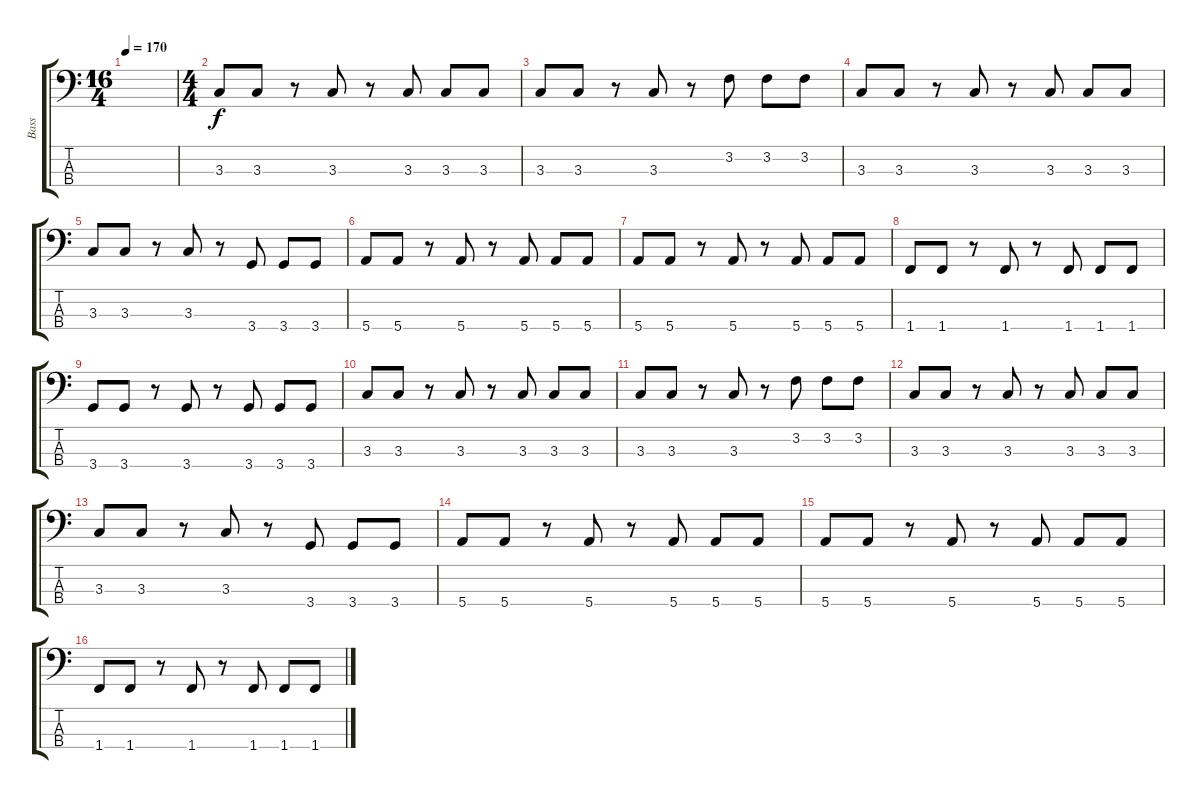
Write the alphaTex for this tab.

\track ("Bass" "Bass") {instrument electricbasspick}
\staff {score tabs}
\tuning (G2 D2 A1 E1) {hide}
\ts (16 4)
\tempo 170
\clef f4
\ks c
|
\ts (4 4)
3.3.8 3.3.8 r.8 3.3.8 r.8 3.3.8 3.3.8 3.3.8 |
3.3.8 3.3.8 r.8 3.3.8 r.8 3.2.8 3.2.8 3.2.8 |
3.3.8 3.3.8 r.8 3.3.8 r.8 3.3.8 3.3.8 3.3.8 |
3.3.8 3.3.8 r.8 3.3.8 r.8 3.4.8 3.4.8 3.4.8 |
5.4.8 5.4.8 r.8 5.4.8 r.8 5.4.8 5.4.8 5.4.8 |
5.4.8 5.4.8 r.8 5.4.8 r.8 5.4.8 5.4.8 5.4.8 |
1.4.8 1.4.8 r.8 1.4.8 r.8 1.4.8 1.4.8 1.4.8 |
3.4.8 3.4.8 r.8 3.4.8 r.8 3.4.8 3.4.8 3.4.8 |
3.3.8 3.3.8 r.8 3.3.8 r.8 3.3.8 3.3.8 3.3.8 |
3.3.8 3.3.8 r.8 3.3.8 r.8 3.2.8 3.2.8 3.2.8 |
3.3.8 3.3.8 r.8 3.3.8 r.8 3.3.8 3.3.8 3.3.8 |
3.3.8 3.3.8 r.8 3.3.8 r.8 3.4.8 3.4.8 3.4.8 |
5.4.8 5.4.8 r.8 5.4.8 r.8 5.4.8 5.4.8 5.4.8 |
5.4.8 5.4.8 r.8 5.4.8 r.8 5.4.8 5.4.8 5.4.8 |
1.4.8 1.4.8 r.8 1.4.8 r.8 1.4.8 1.4.8 1.4.8
